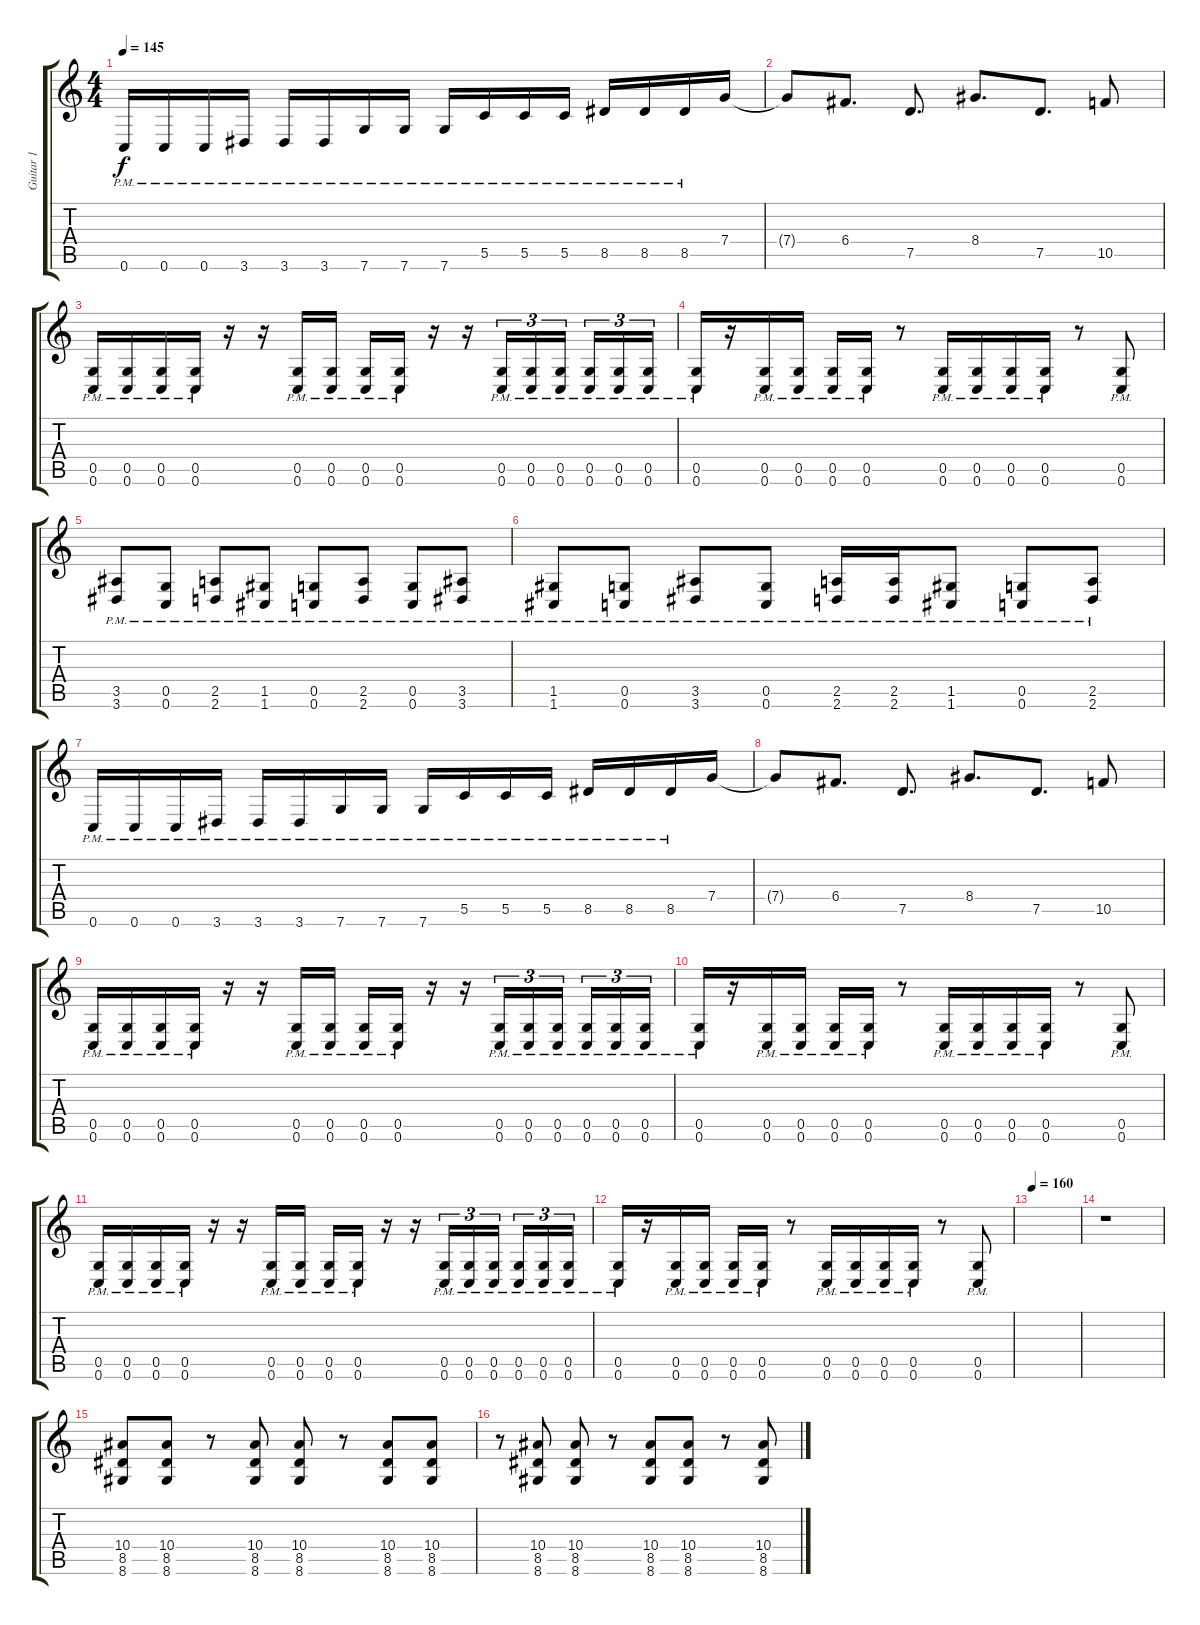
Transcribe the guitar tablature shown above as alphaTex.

\track ("Guitar 1" "Guitar 1") {instrument distortionguitar}
\staff {score tabs}
\tuning (D4 A3 F3 C3 G2 C2) {hide}
\ts (4 4)
\tempo 145
\clef g2
\ks c
0.6{pm}.16{dy f} 0.6{pm}.16 0.6{pm}.16 3.6{pm}.16 3.6{pm}.16 3.6{pm}.16 7.6{pm}.16 7.6{pm}.16 7.6{pm}.16 5.5{pm}.16 5.5{pm}.16 5.5{pm}.16 8.5{pm}.16 8.5{pm}.16 8.5{pm}.16 7.4.16 |
7.4{t}.8 6.4.8{d} 7.5.8{d} 8.4.8{d} 7.5.8{d} 10.5.8 |
(0.5{pm} 0.6{pm}).16 (0.5{pm} 0.6{pm}).16 (0.5{pm} 0.6{pm}).16 (0.5{pm} 0.6{pm}).16 r.16 r.16 (0.5{pm} 0.6{pm}).16 (0.5{pm} 0.6{pm}).16 (0.5{pm} 0.6{pm}).16 (0.5{pm} 0.6{pm}).16 r.16 r.16 (0.5{pm} 0.6{pm}).16{tu (3 2)} (0.5{pm} 0.6{pm}).16{tu (3 2)} (0.5{pm} 0.6{pm}).16{tu (3 2) beam splitsecondary} (0.5{pm} 0.6{pm}).16{tu (3 2)} (0.5{pm} 0.6{pm}).16{tu (3 2)} (0.5{pm} 0.6{pm}).16{tu (3 2)} |
(0.5{pm} 0.6{pm}).16 r.16 (0.5{pm} 0.6{pm}).16 (0.5{pm} 0.6{pm}).16 (0.5{pm} 0.6{pm}).16 (0.5{pm} 0.6{pm}).16 r.8 (0.5{pm} 0.6{pm}).16 (0.5{pm} 0.6{pm}).16 (0.5{pm} 0.6{pm}).16 (0.5{pm} 0.6{pm}).16 r.8 (0.5{pm} 0.6{pm}).8 |
(3.5{pm} 3.6{pm}).8 (0.5{pm} 0.6{pm}).8 (2.5{pm} 2.6{pm}).8 (1.5{pm} 1.6{pm}).8 (0.5{pm} 0.6{pm}).8 (2.5{pm} 2.6{pm}).8 (0.5{pm} 0.6{pm}).8 (3.5{pm} 3.6{pm}).8 |
(1.5{pm} 1.6{pm}).8 (0.5{pm} 0.6{pm}).8 (3.5{pm} 3.6{pm}).8 (0.5{pm} 0.6{pm}).8 (2.5{pm} 2.6{pm}).16 (2.5{pm} 2.6{pm}).16 (1.5{pm} 1.6{pm}).8 (0.5{pm} 0.6{pm}).8 (2.5{pm} 2.6{pm}).8 |
0.6{pm}.16 0.6{pm}.16 0.6{pm}.16 3.6{pm}.16 3.6{pm}.16 3.6{pm}.16 7.6{pm}.16 7.6{pm}.16 7.6{pm}.16 5.5{pm}.16 5.5{pm}.16 5.5{pm}.16 8.5{pm}.16 8.5{pm}.16 8.5{pm}.16 7.4.16 |
7.4{t}.8 6.4.8{d} 7.5.8{d} 8.4.8{d} 7.5.8{d} 10.5.8 |
(0.5{pm} 0.6{pm}).16 (0.5{pm} 0.6{pm}).16 (0.5{pm} 0.6{pm}).16 (0.5{pm} 0.6{pm}).16 r.16 r.16 (0.5{pm} 0.6{pm}).16 (0.5{pm} 0.6{pm}).16 (0.5{pm} 0.6{pm}).16 (0.5{pm} 0.6{pm}).16 r.16 r.16 (0.5{pm} 0.6{pm}).16{tu (3 2)} (0.5{pm} 0.6{pm}).16{tu (3 2)} (0.5{pm} 0.6{pm}).16{tu (3 2) beam splitsecondary} (0.5{pm} 0.6{pm}).16{tu (3 2)} (0.5{pm} 0.6{pm}).16{tu (3 2)} (0.5{pm} 0.6{pm}).16{tu (3 2)} |
(0.5{pm} 0.6{pm}).16 r.16 (0.5{pm} 0.6{pm}).16 (0.5{pm} 0.6{pm}).16 (0.5{pm} 0.6{pm}).16 (0.5{pm} 0.6{pm}).16 r.8 (0.5{pm} 0.6{pm}).16 (0.5{pm} 0.6{pm}).16 (0.5{pm} 0.6{pm}).16 (0.5{pm} 0.6{pm}).16 r.8 (0.5{pm} 0.6{pm}).8 |
(0.5{pm} 0.6{pm}).16 (0.5{pm} 0.6{pm}).16 (0.5{pm} 0.6{pm}).16 (0.5{pm} 0.6{pm}).16 r.16 r.16 (0.5{pm} 0.6{pm}).16 (0.5{pm} 0.6{pm}).16 (0.5{pm} 0.6{pm}).16 (0.5{pm} 0.6{pm}).16 r.16 r.16 (0.5{pm} 0.6{pm}).16{tu (3 2)} (0.5{pm} 0.6{pm}).16{tu (3 2)} (0.5{pm} 0.6{pm}).16{tu (3 2) beam splitsecondary} (0.5{pm} 0.6{pm}).16{tu (3 2)} (0.5{pm} 0.6{pm}).16{tu (3 2)} (0.5{pm} 0.6{pm}).16{tu (3 2)} |
(0.5{pm} 0.6{pm}).16 r.16 (0.5{pm} 0.6{pm}).16 (0.5{pm} 0.6{pm}).16 (0.5{pm} 0.6{pm}).16 (0.5{pm} 0.6{pm}).16 r.8 (0.5{pm} 0.6{pm}).16 (0.5{pm} 0.6{pm}).16 (0.5{pm} 0.6{pm}).16 (0.5{pm} 0.6{pm}).16 r.8 (0.5{pm} 0.6{pm}).8 |
\tempo 160
|
r.1 |
(10.4 8.5 8.6).8 (10.4 8.5 8.6).8 r.8 (10.4 8.5 8.6).8 (10.4 8.5 8.6).8 r.8 (10.4 8.5 8.6).8 (10.4 8.5 8.6).8 |
r.8 (10.4 8.5 8.6).8 (10.4 8.5 8.6).8 r.8 (10.4 8.5 8.6).8 (10.4 8.5 8.6).8 r.8 (10.4 8.5 8.6).8
